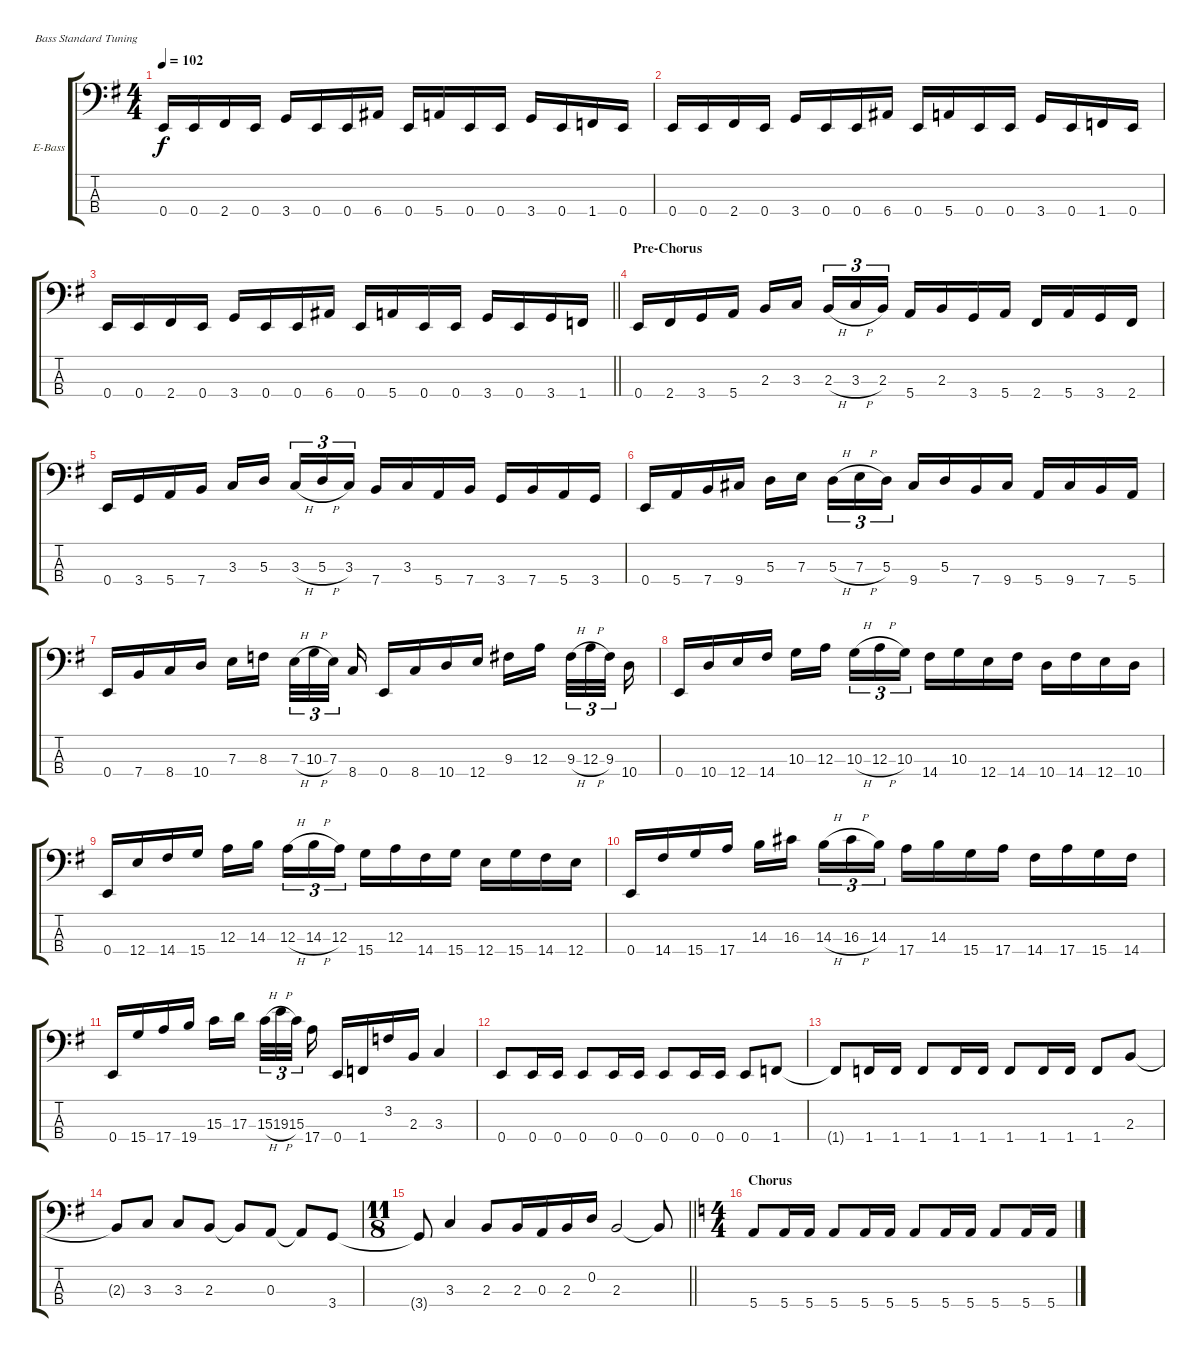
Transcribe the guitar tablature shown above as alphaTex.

\bracketExtendMode groupsimilarinstruments
\firstSystemTrackNameOrientation horizontal
\otherSystemsTrackNameOrientation horizontal
\track ("Bass" "E-Bass") {instrument electricbassfinger}
\staff {score tabs}
\tuning (G2 D2 A1 E1)
\ts (4 4)
\tempo 102
\clef f4
\ks g
0.4.16{dy f} 0.4.16 2.4.16 0.4.16 3.4.16 0.4.16 0.4.16 6.4.16 0.4.16 5.4.16 0.4.16 0.4.16 3.4.16 0.4.16 1.4.16 0.4.16 |
0.4.16 0.4.16 2.4.16 0.4.16 3.4.16 0.4.16 0.4.16 6.4.16 0.4.16 5.4.16 0.4.16 0.4.16 3.4.16 0.4.16 1.4.16 0.4.16 |
\barLineRight lightlight
0.4.16 0.4.16 2.4.16 0.4.16 3.4.16 0.4.16 0.4.16 6.4.16 0.4.16 5.4.16 0.4.16 0.4.16 3.4.16 0.4.16 3.4.16 1.4.16 |
\section ("" "Pre-Chorus")
0.4.16 2.4.16 3.4.16 5.4.16 2.3.16 3.3.16 2.3{h}.16{tu (3 2)} 3.3{h}.16{tu (3 2)} 2.3.16{tu (3 2)} 5.4.16 2.3.16 3.4.16 5.4.16 2.4.16 5.4.16 3.4.16 2.4.16 |
0.4.16 3.4.16 5.4.16 7.4.16 3.3.16 5.3.16 3.3{h}.16{tu (3 2)} 5.3{h}.16{tu (3 2)} 3.3.16{tu (3 2)} 7.4.16 3.3.16 5.4.16 7.4.16 3.4.16 7.4.16 5.4.16 3.4.16 |
0.4.16 5.4.16 7.4.16 9.4.16 5.3.16 7.3.16 5.3{h}.16{tu (3 2)} 7.3{h}.16{tu (3 2)} 5.3.16{tu (3 2)} 9.4.16 5.3.16 7.4.16 9.4.16 5.4.16 9.4.16 7.4.16 5.4.16 |
0.4.16 7.4.16 8.4.16 10.4.16 7.3.16 8.3.16 7.3{h}.32{tu (3 2)} 10.3{h}.32{tu (3 2)} 7.3.32{tu (3 2)} 8.4.16 0.4.16 8.4.16 10.4.16 12.4.16 9.3.16 12.3.16 9.3{h}.32{tu (3 2)} 12.3{h}.32{tu (3 2)} 9.3.32{tu (3 2)} 10.4.16 |
0.4.16 10.4.16 12.4.16 14.4.16 10.3.16 12.3.16 10.3{h}.16{tu (3 2)} 12.3{h}.16{tu (3 2)} 10.3.16{tu (3 2)} 14.4.16 10.3.16 12.4.16 14.4.16 10.4.16 14.4.16 12.4.16 10.4.16 |
0.4.16 12.4.16 14.4.16 15.4.16 12.3.16 14.3.16 12.3{h}.16{tu (3 2)} 14.3{h}.16{tu (3 2)} 12.3.16{tu (3 2)} 15.4.16 12.3.16 14.4.16 15.4.16 12.4.16 15.4.16 14.4.16 12.4.16 |
0.4.16 14.4.16 15.4.16 17.4.16 14.3.16 16.3.16 14.3{h}.16{tu (3 2)} 16.3{h}.16{tu (3 2)} 14.3.16{tu (3 2)} 17.4.16 14.3.16 15.4.16 17.4.16 14.4.16 17.4.16 15.4.16 14.4.16 |
0.4.16 15.4.16 17.4.16 19.4.16 15.3.16 17.3.16 15.3{h}.32{tu (3 2)} 19.3{h}.32{tu (3 2)} 15.3.32{tu (3 2)} 17.4.16 0.4.16 1.4.16 3.2.16 2.3.16 3.3.4 |
0.4.8 0.4.16 0.4.16 0.4.8 0.4.16 0.4.16 0.4.8 0.4.16 0.4.16 0.4.8 1.4.8 |
1.4{t}.8 1.4.16 1.4.16 1.4.8 1.4.16 1.4.16 1.4.8 1.4.16 1.4.16 1.4.8 2.3.8 |
2.3{t}.8 3.3.8 3.3.8 2.3.8 2.3{t}.8 0.3.8 0.3{t}.8 3.4.8 |
\ts (11 8)
\beaming (8 3 3 3 2)
\barLineRight lightlight
3.4{t}.8 3.3.4 2.3.8 2.3.16 0.3.16 2.3.16 0.2.16 2.3.2 2.3{t}.8 |
\ts (4 4)
\beaming (8 2 2 2 2)
\section ("" "Chorus")
\ks c
5.4.8 5.4.16 5.4.16 5.4.8 5.4.16 5.4.16 5.4.8 5.4.16 5.4.16 5.4.8 5.4.16 5.4.16
